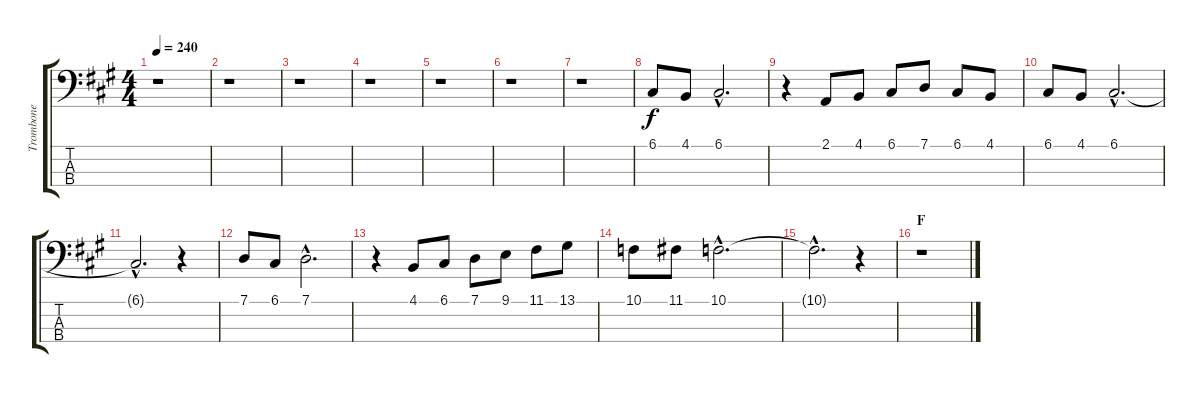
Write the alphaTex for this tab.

\track ("Trombone" "Trombone") {instrument trombone}
\staff {score tabs}
\tuning (G2 D2 A1 E1) {hide}
\ts (4 4)
\tempo 240
\clef f4
\ks a
r.1{dy f} |
r.1 |
r.1 |
r.1 |
r.1 |
r.1 |
r.1 |
6.1.8 4.1.8 6.1{hac}.2{d} |
r.4 2.1.8 4.1.8 6.1.8 7.1.8 6.1.8 4.1.8 |
6.1.8 4.1.8 6.1{hac}.2{d} |
6.1{hac t}.2{d} r.4 |
7.1.8 6.1.8 7.1{hac}.2{d} |
r.4 4.1.8 6.1.8 7.1.8 9.1.8 11.1.8 13.1.8 |
10.1.8 11.1.8 10.1{hac}.2{d} |
10.1{hac t}.2{d} r.4 |
\section ("" "F")
r.1
